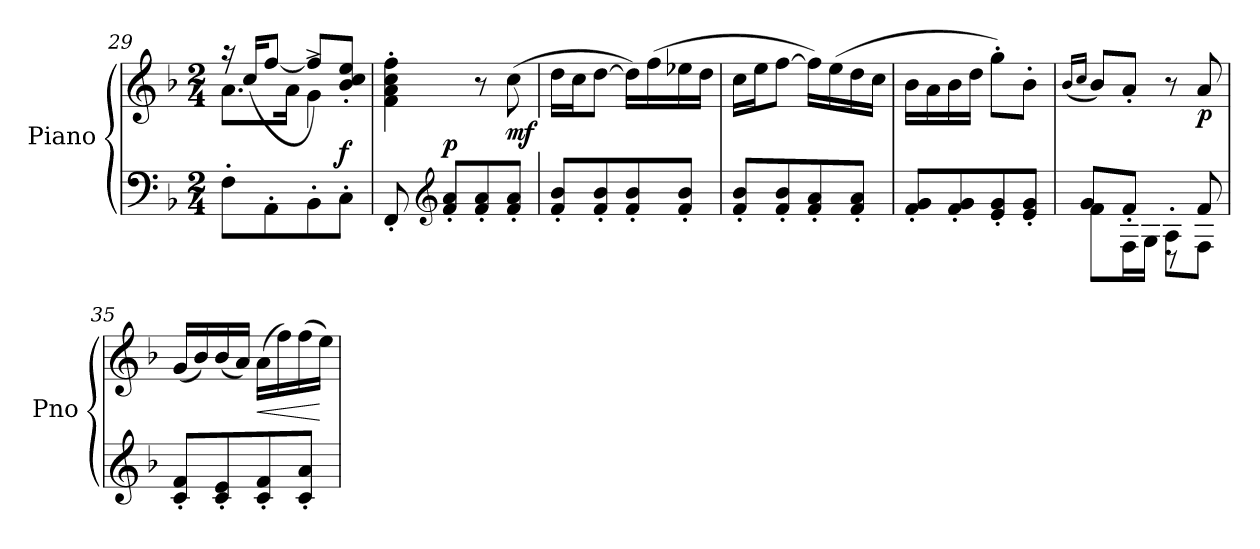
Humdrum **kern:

**kern	**kern	**dynam
*part1	*part1	*part1
*staff2	*staff1	*staff1/2
*I"Piano	*	*
*I'Pno	*	*
*clefF4	*clefG2	*
*k[b-]	*k[b-]	*
*F:	*F:	*
*M2/4	*M2/4	*
=29	=29	=29
*	*^	*
8F'\L	8.a\L	16raa	.
.	.	(16cc/KL	.
8AA'\	.	[8ff/J	.
.	16a\Jk	.	.
8BB-'\	4g^\	8ff/L])	.
!	!	!	!LO:DY:a=2
8C'\J	.	8b-/' 8cc/' 8ee/'J	f
*	*v	*v	*
!!LO:LB:g=z
=30	=30	=30
8FF'/	4f\' 4a\' 4cc\' 4ff\'	.
*clefG2	*	*
!	!	!LO:DY:a=2
8f/' 8a/'L	.	p
8f/' 8a/'	8r	.
!	!	!LO:DY:b
8f/' 8a/'J	(8cc\	mf
=31	=31	=31
8f/' 8b-/'L	16dd\LL	.
.	16cc\J	.
8f/' 8b-/'	[8dd\J	.
8f/' 8b-/'	16dd\LL])	.
.	(16ff\	.
8f/' 8b-/'J	16ee-X\	.
.	16dd\JJ	.
=32	=32	=32
8f/' 8b-/'L	16cc\LL	.
.	16ee\J	.
8f/' 8b-/'	[8ff\J	.
8f/' 8a/'	16ff\LL])	.
.	(16ee\	.
8f/' 8a/'J	16dd\	.
.	16cc\JJ	.
=33	=33	=33
8f/' 8g/'L	16b-\LL	.
.	16a\	.
8f/' 8g/'	16b-\	.
.	16dd\JJ	.
8e/' 8g/'	8gg'\L)	.
8e/' 8g/'J	8b-'\J	.
=34	=34	=34
.	(16qb-/LL	.
.	16qcc/JJ	.
*^	*	*
8f\L	8g/L	((8b-/L)	.
16F\L	8f'/J	(8a'/J	.
16G\JJ	.	.	.
8A'\L)	8r	8r	.
!	!	!	!LO:DY:b
8F'\J	8f/	8a/	p
*v	*v	*	*
!!LO:LB:g=z
=35	=35	=35
8c/' 8f/'L	(16g/LL	.
.	16b-/)	.
8c/' 8e/'	(16b-/	.
.	16a/JJ)	.
!	!	!LO:HP:b
8c/' 8f/'	(16a\LL	<
.	16ff\)	.
8c/' 8a/'J	(16ff\	.
.	16ee\JJ)	[
=	=	=
*-	*-	*-
